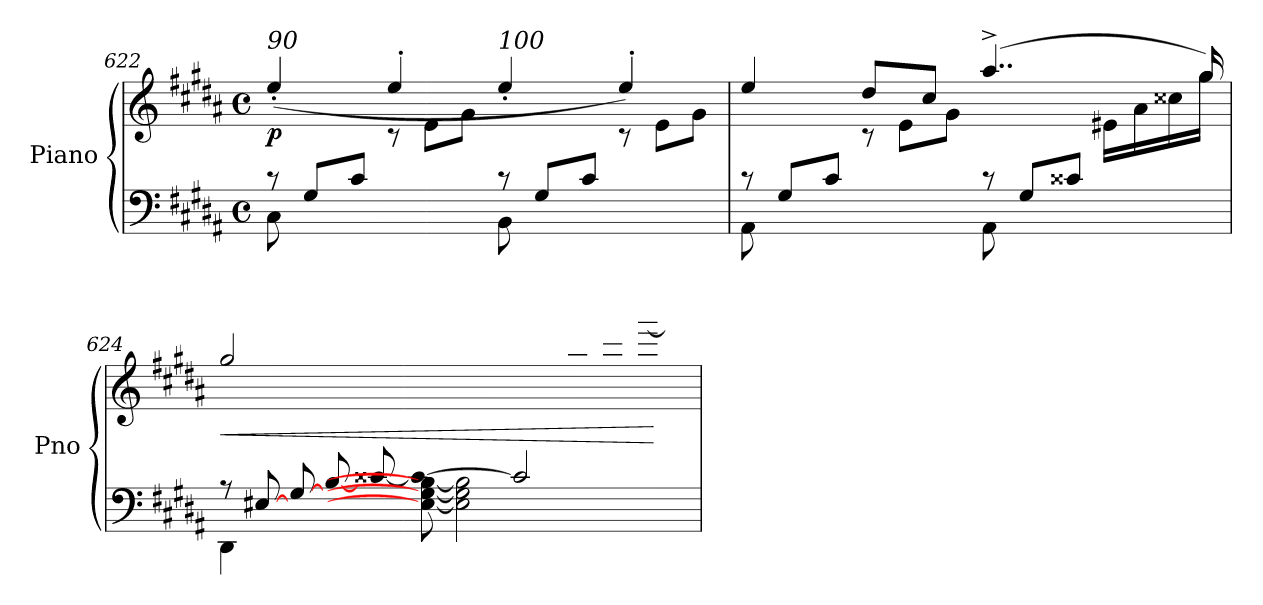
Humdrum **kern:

**kern	**kern	**dynam
*part1	*part1	*part1
*staff2	*staff1	*staff1/2
*I"Piano	*	*
*I'Pno	*	*
*clefF4	*clefG2	*
*k[f#c#g#d#a#]	*k[f#c#g#d#a#]	*
*M4/4	*M4/4	*
*met(c)	*met(c)	*
*Xtuplet	*	*
=622	=622	=622
*^	*^	*
!	!	!LO:TX:a:i:t=90	!	!
!	!	!	!	!LO:DY:b
12r	8C#\	(4ee'/	4ryy	p
12G#/L	.	.	.	.
.	4.ryy	.	.	.
12c#/J	.	.	.	.
*	*	*	*Xtuplet	*
4ryy	.	4ee'/	12r	.
.	.	.	12e\L	.
.	.	.	12g#\J	.
!	!	!LO:TX:a:i:t=100	!	!
12r	8BB\	4ee'/	4ryy	.
12G#/L	.	.	.	.
.	4.ryy	.	.	.
12c#/J	.	.	.	.
4ryy	.	4ee'/)	12r	.
.	.	.	12e\L	.
.	.	.	12g#\J	.
!!LO:LB:g=z	!!
=623	=623	=623	=623	=623
12r	8AA#\	4ee/	4ryy	.
12G#/L	.	.	.	.
.	4.ryy	.	.	.
12c#/J	.	.	.	.
4ryy	.	8dd#/L	12r	.
.	.	.	12e\L	.
.	.	8cc#/J	.	.
.	.	.	12g#\J	.
12r	8AA#\	(4..aa#^/	4ryy	.
12G#/L	.	.	.	.
.	4.ryy	.	.	.
12c##X/J	.	.	.	.
4ryy	.	.	16e#X\LL	.
.	.	.	16a#\	.
.	.	.	16cc##X\	.
.	.	16gg#/)	16gg#\JJ	.
=624	=624	=624	=624	=624
*	*^	*	*	*
!	!	!	!	!	!LO:HP:b
12r	4DD#\	12%5ryy	2gg#/	12%5ryy	<
([12E#X/L	.	.	.	.	.
[12G#/	.	.	.	.	.
[12B/	6ryy	.	.	.	.
[12c##X/	.	.	.	.	.
12%7ryy	12E#\_ 12G#\_ 12B\_	12c##/_	.	12e#X/	.
.	2E#\] 2G#\] 2B\]	2c##/]	2ryy	12b/	.
.	.	.	.	12cc##X/	.
.	.	.	.	12ee#X/	.
.	.	.	.	12bb/	.
.	.	.	.	12ccc##X/	.
.	.	.	.	[12ggg#/J)	.
*v	*v	*v	*	*	*
*	*v	*v	*
.	.	[
=	=	=
*-	*-	*-
